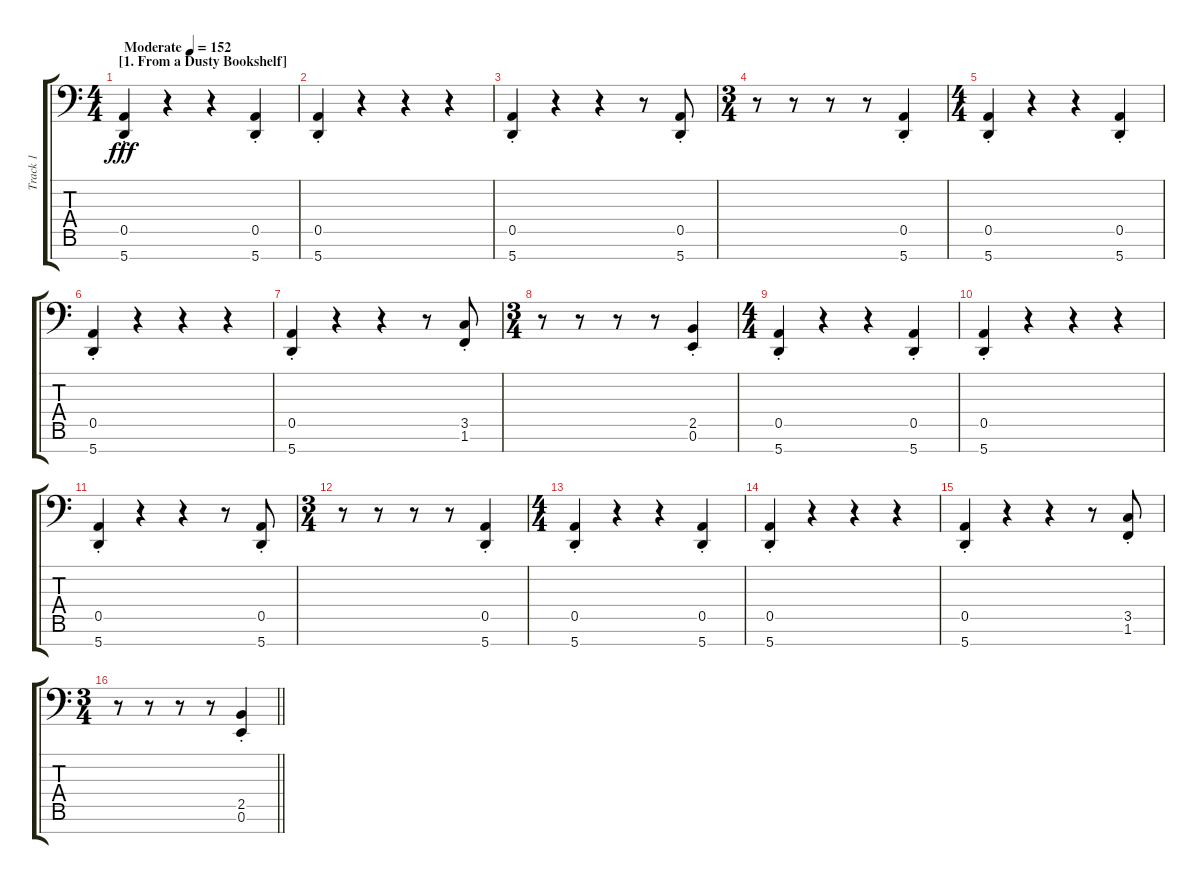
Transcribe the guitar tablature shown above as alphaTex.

\track ("Track 1" "Track 1") {instrument stringensemble1}
\staff {score tabs}
\tuning (E4 B3 G3 D3 A2 E2 A1) {hide}
\ts (4 4)
\section ("" "[1. From a Dusty Bookshelf]")
\tempo (152 "Moderate")
\clef f4
\ks c
(0.5{st} 5.7{st}).4{dy fff instrument stringensemble1} r.4 r.4 (0.5{st} 5.7{st}).4 |
(0.5{st} 5.7{st}).4 r.4 r.4 r.4 |
(0.5{st} 5.7{st}).4 r.4 r.4 r.8 (0.5{st} 5.7{st}).8 |
\ts (3 4)
r.8 r.8 r.8 r.8 (0.5{st} 5.7{st}).4 |
\ts (4 4)
(0.5{st} 5.7{st}).4 r.4 r.4 (0.5{st} 5.7{st}).4 |
(0.5{st} 5.7{st}).4 r.4 r.4 r.4 |
(0.5{st} 5.7{st}).4 r.4 r.4 r.8 (3.5{st} 1.6{st}).8 |
\ts (3 4)
r.8 r.8 r.8 r.8 (2.5{st} 0.6{st}).4 |
\ts (4 4)
(0.5{st} 5.7{st}).4 r.4 r.4 (0.5{st} 5.7{st}).4 |
(0.5{st} 5.7{st}).4 r.4 r.4 r.4 |
(0.5{st} 5.7{st}).4 r.4 r.4 r.8 (0.5{st} 5.7{st}).8 |
\ts (3 4)
r.8 r.8 r.8 r.8 (0.5{st} 5.7{st}).4 |
\ts (4 4)
(0.5{st} 5.7{st}).4 r.4 r.4 (0.5{st} 5.7{st}).4 |
(0.5{st} 5.7{st}).4 r.4 r.4 r.4 |
(0.5{st} 5.7{st}).4 r.4 r.4 r.8 (3.5{st} 1.6{st}).8 |
\ts (3 4)
\barLineRight lightlight
r.8 r.8 r.8 r.8 (2.5{st} 0.6{st}).4
